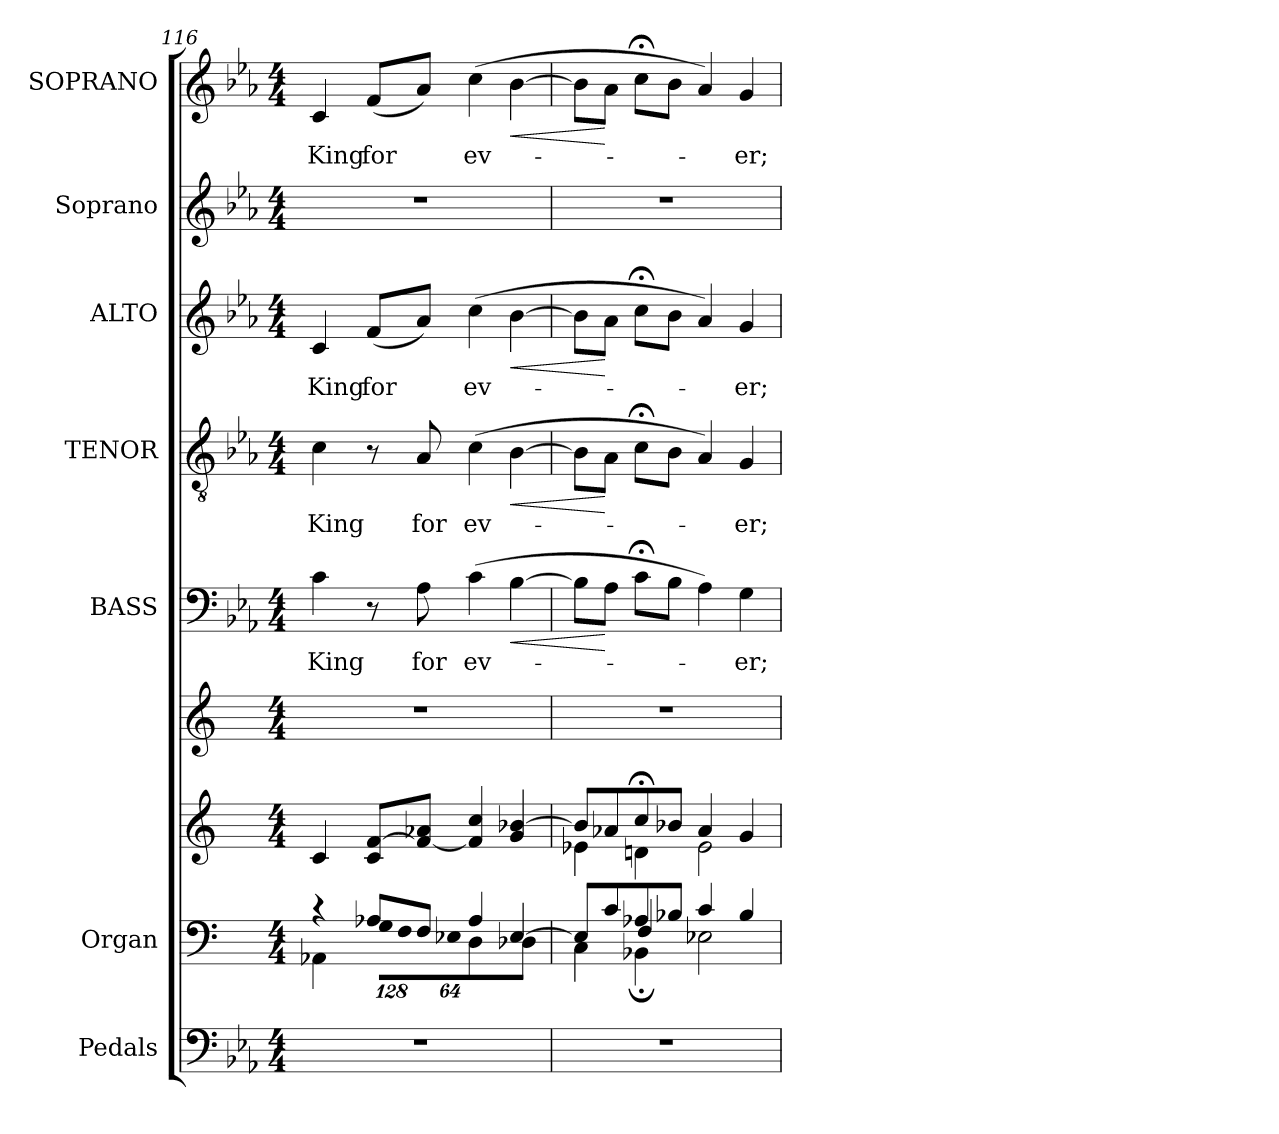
**kern	**kern	**kern	**kern	**kern	**text	**dynam	**kern	**text	**dynam	**kern	**text	**dynam	**kern	**kern	**text	**dynam
*part7	*part6	*part6	*part6	*part5	*part5	*part5	*part4	*part4	*part4	*part3	*part3	*part3	*part2	*part1	*part1	*part1
*staff9	*staff8	*staff7	*staff6	*staff5	*staff5	*staff5	*staff4	*staff4	*staff4	*staff3	*staff3	*staff3	*staff2	*staff1	*staff1	*staff1
*I"Pedals	*I"Organ	*	*	*I"BASS	*	*	*I"TENOR	*	*	*I"ALTO	*	*	*I"Soprano	*I"SOPRANO	*	*
*I'Ped.	*I'Org.	*	*	*I'B.	*	*	*I'T.	*	*	*I'A.	*	*	*I'S.	*I'S.	*	*
*clefF4	*clefF4	*clefG2	*clefG2	*clefF4	*	*	*clefGv2	*	*	*clefG2	*	*	*clefG2	*clefG2	*	*
*	*	*	*	*	*	*	*ITrd7c12	*	*	*	*	*	*	*	*	*
*k[b-e-a-]	*k[]	*k[]	*k[]	*k[b-e-a-]	*	*	*k[b-e-a-]	*	*	*k[b-e-a-]	*	*	*k[b-e-a-]	*k[b-e-a-]	*	*
*E-:	*C:	*C:	*C:	*E-:	*	*	*E-:	*	*	*E-:	*	*	*E-:	*E-:	*	*
*M4/4	*M4/4	*M4/4	*M4/4	*M4/4	*	*	*M4/4	*	*	*M4/4	*	*	*M4/4	*M4/4	*	*
=116	=116	=116	=116	=116	=116	=116	=116	=116	=116	=116	=116	=116	=116	=116	=116	=116
*	*^	*	*	*	*	*	*	*	*	*	*	*	*	*	*	*
!	!	!	!	!	!	!LO:LY:b:color=#000000	!	!	!	!	!	!	!	!	!	!	!
!	!	!	!	!	!	!	!	!	!LO:LY:b:color=#000000	!	!	!	!	!	!	!	!
!	!	!	!	!	!	!	!	!	!	!	!	!LO:LY:b:color=#000000	!	!	!	!	!
!	!	!	!	!	!	!	!	!	!	!	!	!	!	!	!	!LO:LY:b:color=#000000	!
1r	4r	4AA-i\	4ci/	1r	4ci\	King	.	4Ci\	King	.	4ci/	King	.	1r	4ci/	King	.
*	*	*Xbrackettup	*	*	*	*	*	*	*	*	*	*	*	*	*	*	*
!	!	!LO:N:vis=8	!	!	!	!	!	!	!	!	!	!	!	!	!	!	!
!	!	!	!	!	!	!	!	!	!	!	!	!LO:LY:b:color=#000000	!	!	!	!	!
!	!	!	!	!	!	!	!	!	!	!	!	!	!	!	!	!LO:LY:b:color=#000000	!
.	8A-i/L	1024%85Gi\L	8ci/ [8fiL	.	8r	.	.	8r	.	.	(8fi/L	for	.	.	(8fi/L	for	.
!	!	!LO:N:vis=8	!	!	!	!	!	!	!	!	!	!	!	!	!	!	!
.	.	1024%85Fi\	.	.	.	.	.	.	.	.	.	.	.	.	.	.	.
!	!	!	!	!	!	!LO:LY:b:color=#000000	!	!	!	!	!	!	!	!	!	!	!
!	!	!	!	!	!	!	!	!	!LO:LY:b:color=#000000	!	!	!	!	!	!	!	!
.	8Fi/J	.	8fi/_ 8a-iJ	.	8A-i\	for	.	8AA-i/	for	.	8a-i/J)	.	.	.	8a-i/J)	.	.
!	!	!LO:N:vis=8	!	!	!	!	!	!	!	!	!	!	!	!	!	!	!
.	.	512%43E-i\J	.	.	.	.	.	.	.	.	.	.	.	.	.	.	.
!	!	!	!	!	!	!LO:LY:b:color=#000000	!	!	!	!	!	!	!	!	!	!	!
!	!	!	!	!	!	!	!	!	!LO:LY:b:color=#000000	!	!	!	!	!	!	!	!
!	!	!	!	!	!	!	!	!	!	!	!	!LO:LY:b:color=#000000	!	!	!	!	!
!	!	!	!	!	!	!	!	!	!	!	!	!	!	!	!	!LO:LY:b:color=#000000	!
.	4A-i/	4Di\	4fi/] 4cci	.	(4ci\	ev-	.	(4Ci\	ev-	.	(4cci\	ev-	.	.	(4cci\	ev-	.
!	!	!	!	!	!	!	!LO:HP:b	!	!	!LO:HP:b	!	!	!LO:HP:b	!	!	!	!LO:HP:b
.	[4E-i/	4D-Xi\	4gi/ [4b-i	.	[4B-i\	.	<	[4BB-i\	.	<	[4b-i\	.	<	.	[4b-i\	.	<
=117	=117	=117	=117	=117	=117	=117	=117	=117	=117	=117	=117	=117	=117	=117	=117	=117	=117
*	*	*^	*^	*	*	*	*	*	*	*	*	*	*	*	*	*	*
1r	8E-i/L]	4Ci\	4ryy	8b-i/L]	4e-i\	1r	8B-i\L]	.	.	8BB-i\L]	.	.	8b-i\L]	.	.	1r	8b-i\L]	.	.
.	8ci/	.	.	8a-i/	.	.	8A-i\J	.	[	8AA-i\J	.	[	8a-i\J	.	[	.	8a-i\J	.	[
.	8A-i/	4BB-;i\	4Fi/	8cc;i/	4dni\	.	8c;i\L	.	.	8C;i\L	.	.	8cc;i\L	.	.	.	8cc;i\L	.	.
.	8B-i/J	.	.	8b-i/J	.	.	8B-i\J	.	.	8BB-i\J	.	.	8b-i\J	.	.	.	8b-i\J	.	.
.	4ci/	2E-i\	2ryy	4a-i/	2e-i\	.	4A-i\)	.	.	4AA-i/)	.	.	4a-i/)	.	.	.	4a-i/)	.	.
!	!	!	!	!	!	!	!	!LO:LY:b:color=#000000	!	!	!	!	!	!	!	!	!	!	!
!	!	!	!	!	!	!	!	!	!	!	!LO:LY:b:color=#000000	!	!	!	!	!	!	!	!
!	!	!	!	!	!	!	!	!	!	!	!	!	!	!LO:LY:b:color=#000000	!	!	!	!	!
!	!	!	!	!	!	!	!	!	!	!	!	!	!	!	!	!	!	!LO:LY:b:color=#000000	!
.	4B-i/	.	.	4gi/	.	.	4Gi\	-er;	.	4GGi/	-er;	.	4gi/	-er;	.	.	4gi/	-er;	.
*	*v	*v	*v	*	*	*	*	*	*	*	*	*	*	*	*	*	*	*	*
*	*	*v	*v	*	*	*	*	*	*	*	*	*	*	*	*	*	*
=	=	=	=	=	=	=	=	=	=	=	=	=	=	=	=	=
*-	*-	*-	*-	*-	*-	*-	*-	*-	*-	*-	*-	*-	*-	*-	*-	*-
